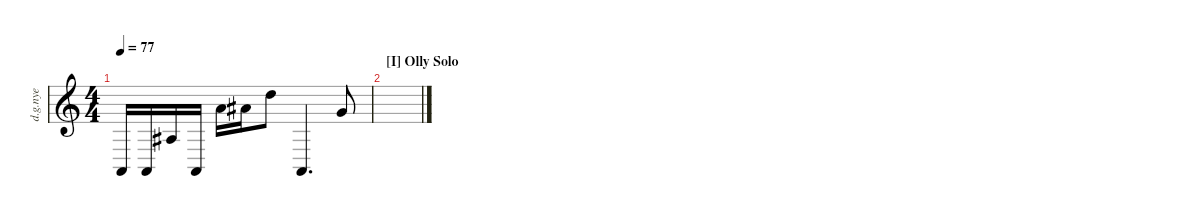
\defaultSystemsLayout 4
\hideDynamics
\bracketExtendMode nobrackets
\otherSystemsTrackNameOrientation horizontal
\track ("Distortion Guitar Nye" "d.g.nye") {instrument distortionguitar}
\staff {score}
\tuning (E4 B3 G3 D3 A2 E2 A1)
\ts (4 4)
\tempo 77
\clef g2
\ks c
0.7.16{dy ff} 0.7.16 13.7.16 0.7.16 12.5.16 13.5.16 12.4.8 0.7.4{d} 15.6.8 |
\section ("I" "Olly Solo")
